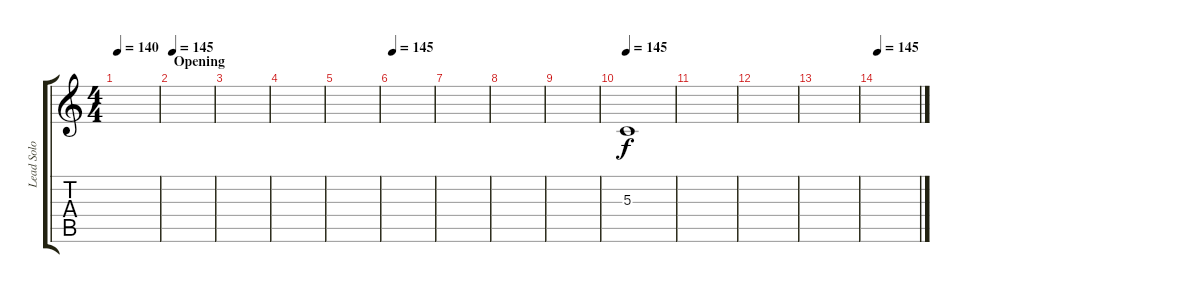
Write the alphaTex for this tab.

\track ("Lead Solo Guitar" "Lead Solo ") {instrument pad1newage}
\staff {score tabs}
\tuning (E4 B3 G3 D3 A2 E2) {hide}
\ts (4 4)
\tempo 140
\tempo 75
\tempo 140
\clef g2
\ks c
|
\section ("" "Opening")
\tempo 145
|
|
|
|
\tempo 145
|
|
|
|
\tempo 145
5.3.1 |
|
|
|
\tempo 145
